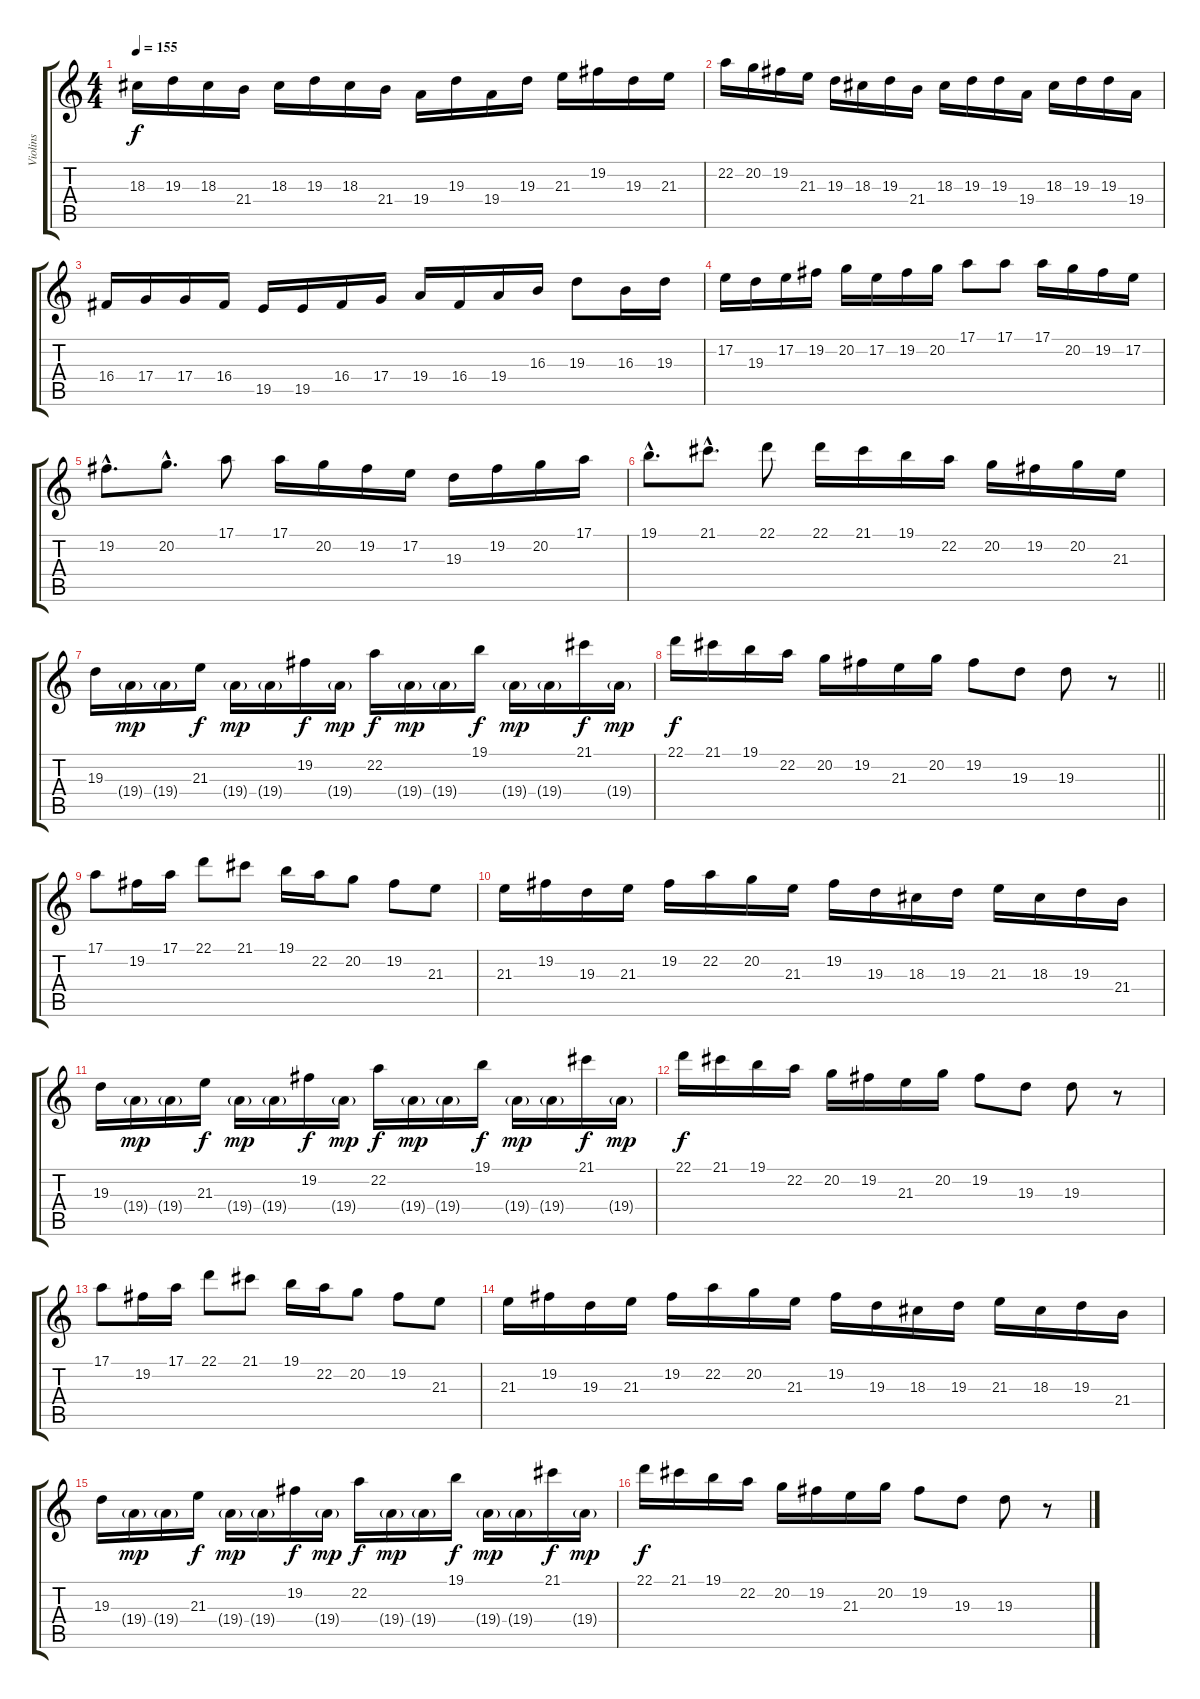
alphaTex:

\track ("Violins" "Violins") {instrument violin}
\staff {score tabs}
\tuning (E4 B3 G3 D3 A2 E2) {hide}
\ts (4 4)
\tempo 155
\clef g2
\ks c
18.3.16{dy f} 19.3.16 18.3.16 21.4.16 18.3.16 19.3.16 18.3.16 21.4.16 19.4.16 19.3.16 19.4.16 19.3.16 21.3.16 19.2.16 19.3.16 21.3.16 |
22.2.16 20.2.16 19.2.16 21.3.16 19.3.16 18.3.16 19.3.16 21.4.16 18.3.16 19.3.16 19.3.16 19.4.16 18.3.16 19.3.16 19.3.16 19.4.16 |
16.4.16 17.4.16 17.4.16 16.4.16 19.5.16 19.5.16 16.4.16 17.4.16 19.4.16 16.4.16 19.4.16 16.3.16 19.3.8 16.3.16 19.3.16 |
17.2.16 19.3.16 17.2.16 19.2.16 20.2.16 17.2.16 19.2.16 20.2.16 17.1.8 17.1.8 17.1.16 20.2.16 19.2.16 17.2.16 |
19.2{hac}.8{d} 20.2{hac}.8{d} 17.1.8 17.1.16 20.2.16 19.2.16 17.2.16 19.3.16 19.2.16 20.2.16 17.1.16 |
19.1{hac}.8{d} 21.1{hac}.8{d} 22.1.8 22.1.16 21.1.16 19.1.16 22.2.16 20.2.16 19.2.16 20.2.16 21.3.16 |
19.3.16 19.4{g}.16{dy mp} 19.4{g}.16 21.3.16{dy f} 19.4{g}.16{dy mp} 19.4{g}.16 19.2.16{dy f} 19.4{g}.16{dy mp} 22.2.16{dy f} 19.4{g}.16{dy mp} 19.4{g}.16 19.1.16{dy f} 19.4{g}.16{dy mp} 19.4{g}.16 21.1.16{dy f} 19.4{g}.16{dy mp} |
\barLineRight lightlight
22.1.16{dy f} 21.1.16 19.1.16 22.2.16 20.2.16 19.2.16 21.3.16 20.2.16 19.2.8 19.3.8 19.3.8 r.8 |
\section ("" "")
17.1.8 19.2.16 17.1.16 22.1.8 21.1.8 19.1.16 22.2.16 20.2.8 19.2.8 21.3.8 |
21.3.16 19.2.16 19.3.16 21.3.16 19.2.16 22.2.16 20.2.16 21.3.16 19.2.16 19.3.16 18.3.16 19.3.16 21.3.16 18.3.16 19.3.16 21.4.16 |
19.3.16 19.4{g}.16{dy mp} 19.4{g}.16 21.3.16{dy f} 19.4{g}.16{dy mp} 19.4{g}.16 19.2.16{dy f} 19.4{g}.16{dy mp} 22.2.16{dy f} 19.4{g}.16{dy mp} 19.4{g}.16 19.1.16{dy f} 19.4{g}.16{dy mp} 19.4{g}.16 21.1.16{dy f} 19.4{g}.16{dy mp} |
22.1.16{dy f} 21.1.16 19.1.16 22.2.16 20.2.16 19.2.16 21.3.16 20.2.16 19.2.8 19.3.8 19.3.8 r.8 |
17.1.8 19.2.16 17.1.16 22.1.8 21.1.8 19.1.16 22.2.16 20.2.8 19.2.8 21.3.8 |
21.3.16 19.2.16 19.3.16 21.3.16 19.2.16 22.2.16 20.2.16 21.3.16 19.2.16 19.3.16 18.3.16 19.3.16 21.3.16 18.3.16 19.3.16 21.4.16 |
19.3.16 19.4{g}.16{dy mp} 19.4{g}.16 21.3.16{dy f} 19.4{g}.16{dy mp} 19.4{g}.16 19.2.16{dy f} 19.4{g}.16{dy mp} 22.2.16{dy f} 19.4{g}.16{dy mp} 19.4{g}.16 19.1.16{dy f} 19.4{g}.16{dy mp} 19.4{g}.16 21.1.16{dy f} 19.4{g}.16{dy mp} |
22.1.16{dy f} 21.1.16 19.1.16 22.2.16 20.2.16 19.2.16 21.3.16 20.2.16 19.2.8 19.3.8 19.3.8 r.8
